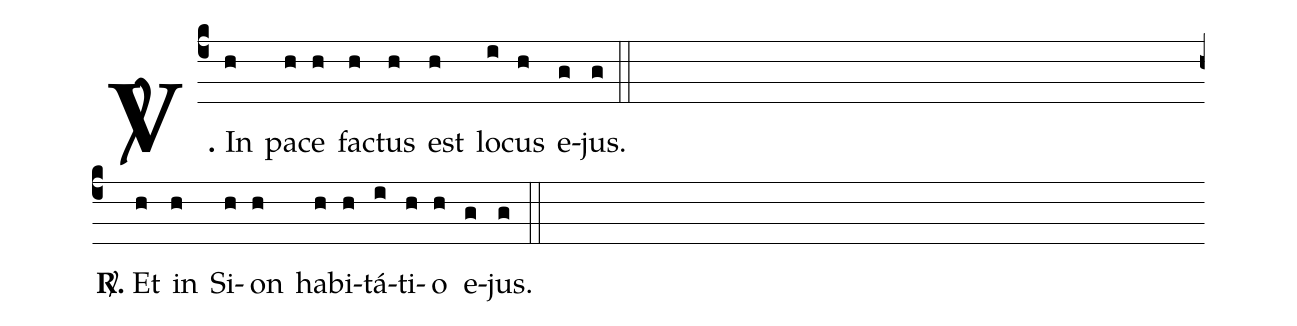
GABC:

%%
(c4)<b><sp>V/</sp>.</b> In(h) pa(h)ce(h) fa(h)ctus(h) est(h) lo(i)cus(h) e(g)jus.(g) (::Z)
<b><sp>R/</sp>.</b> Et(h) in(h) Si(h)on(h) ha(h)bi(h)tá(i)ti(h)o(h) e(g)jus.(g) (::)
